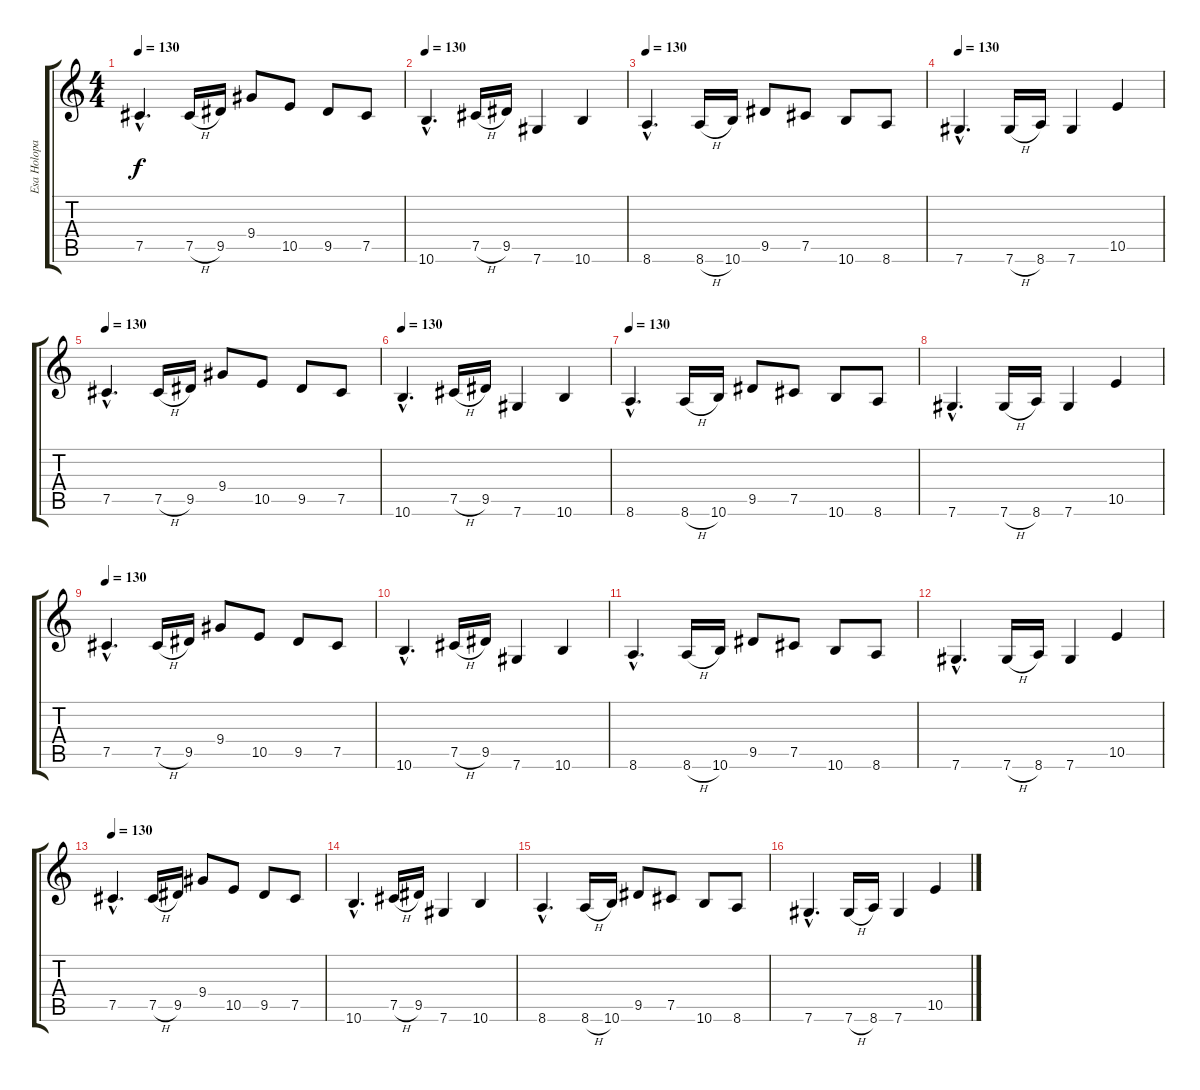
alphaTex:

\track ("Esa Holopainen" "Esa Holopa") {instrument distortionguitar}
\staff {score tabs}
\tuning (Db4 Ab3 E3 B2 Gb2 Db2) {hide}
\ts (4 4)
\tempo 130
\clef g2
\ks c
7.5{hac}.4{d dy f} 7.5{h}.16 9.5.16 9.4.8 10.5.8 9.5.8 7.5.8 |
\tempo 130
10.6{hac}.4{d} 7.5{h}.16 9.5.16 7.6.4 10.6.4 |
\tempo 130
8.6{hac}.4{d} 8.6{h}.16 10.6.16 9.5.8 7.5.8 10.6.8 8.6.8 |
\tempo 130
7.6{hac}.4{d} 7.6{h}.16 8.6.16 7.6.4 10.5.4 |
\tempo 130
7.5{hac}.4{d} 7.5{h}.16 9.5.16 9.4.8 10.5.8 9.5.8 7.5.8 |
\tempo 130
10.6{hac}.4{d} 7.5{h}.16 9.5.16 7.6.4 10.6.4 |
\tempo 130
8.6{hac}.4{d} 8.6{h}.16 10.6.16 9.5.8 7.5.8 10.6.8 8.6.8 |
7.6{hac}.4{d} 7.6{h}.16 8.6.16 7.6.4 10.5.4 |
\tempo 130
7.5{hac}.4{d} 7.5{h}.16 9.5.16 9.4.8 10.5.8 9.5.8 7.5.8 |
10.6{hac}.4{d} 7.5{h}.16 9.5.16 7.6.4 10.6.4 |
8.6{hac}.4{d} 8.6{h}.16 10.6.16 9.5.8 7.5.8 10.6.8 8.6.8 |
7.6{hac}.4{d} 7.6{h}.16 8.6.16 7.6.4 10.5.4 |
\tempo 130
7.5{hac}.4{d} 7.5{h}.16 9.5.16 9.4.8 10.5.8 9.5.8 7.5.8 |
10.6{hac}.4{d} 7.5{h}.16 9.5.16 7.6.4 10.6.4 |
8.6{hac}.4{d} 8.6{h}.16 10.6.16 9.5.8 7.5.8 10.6.8 8.6.8 |
7.6{hac}.4{d} 7.6{h}.16 8.6.16 7.6.4 10.5.4
